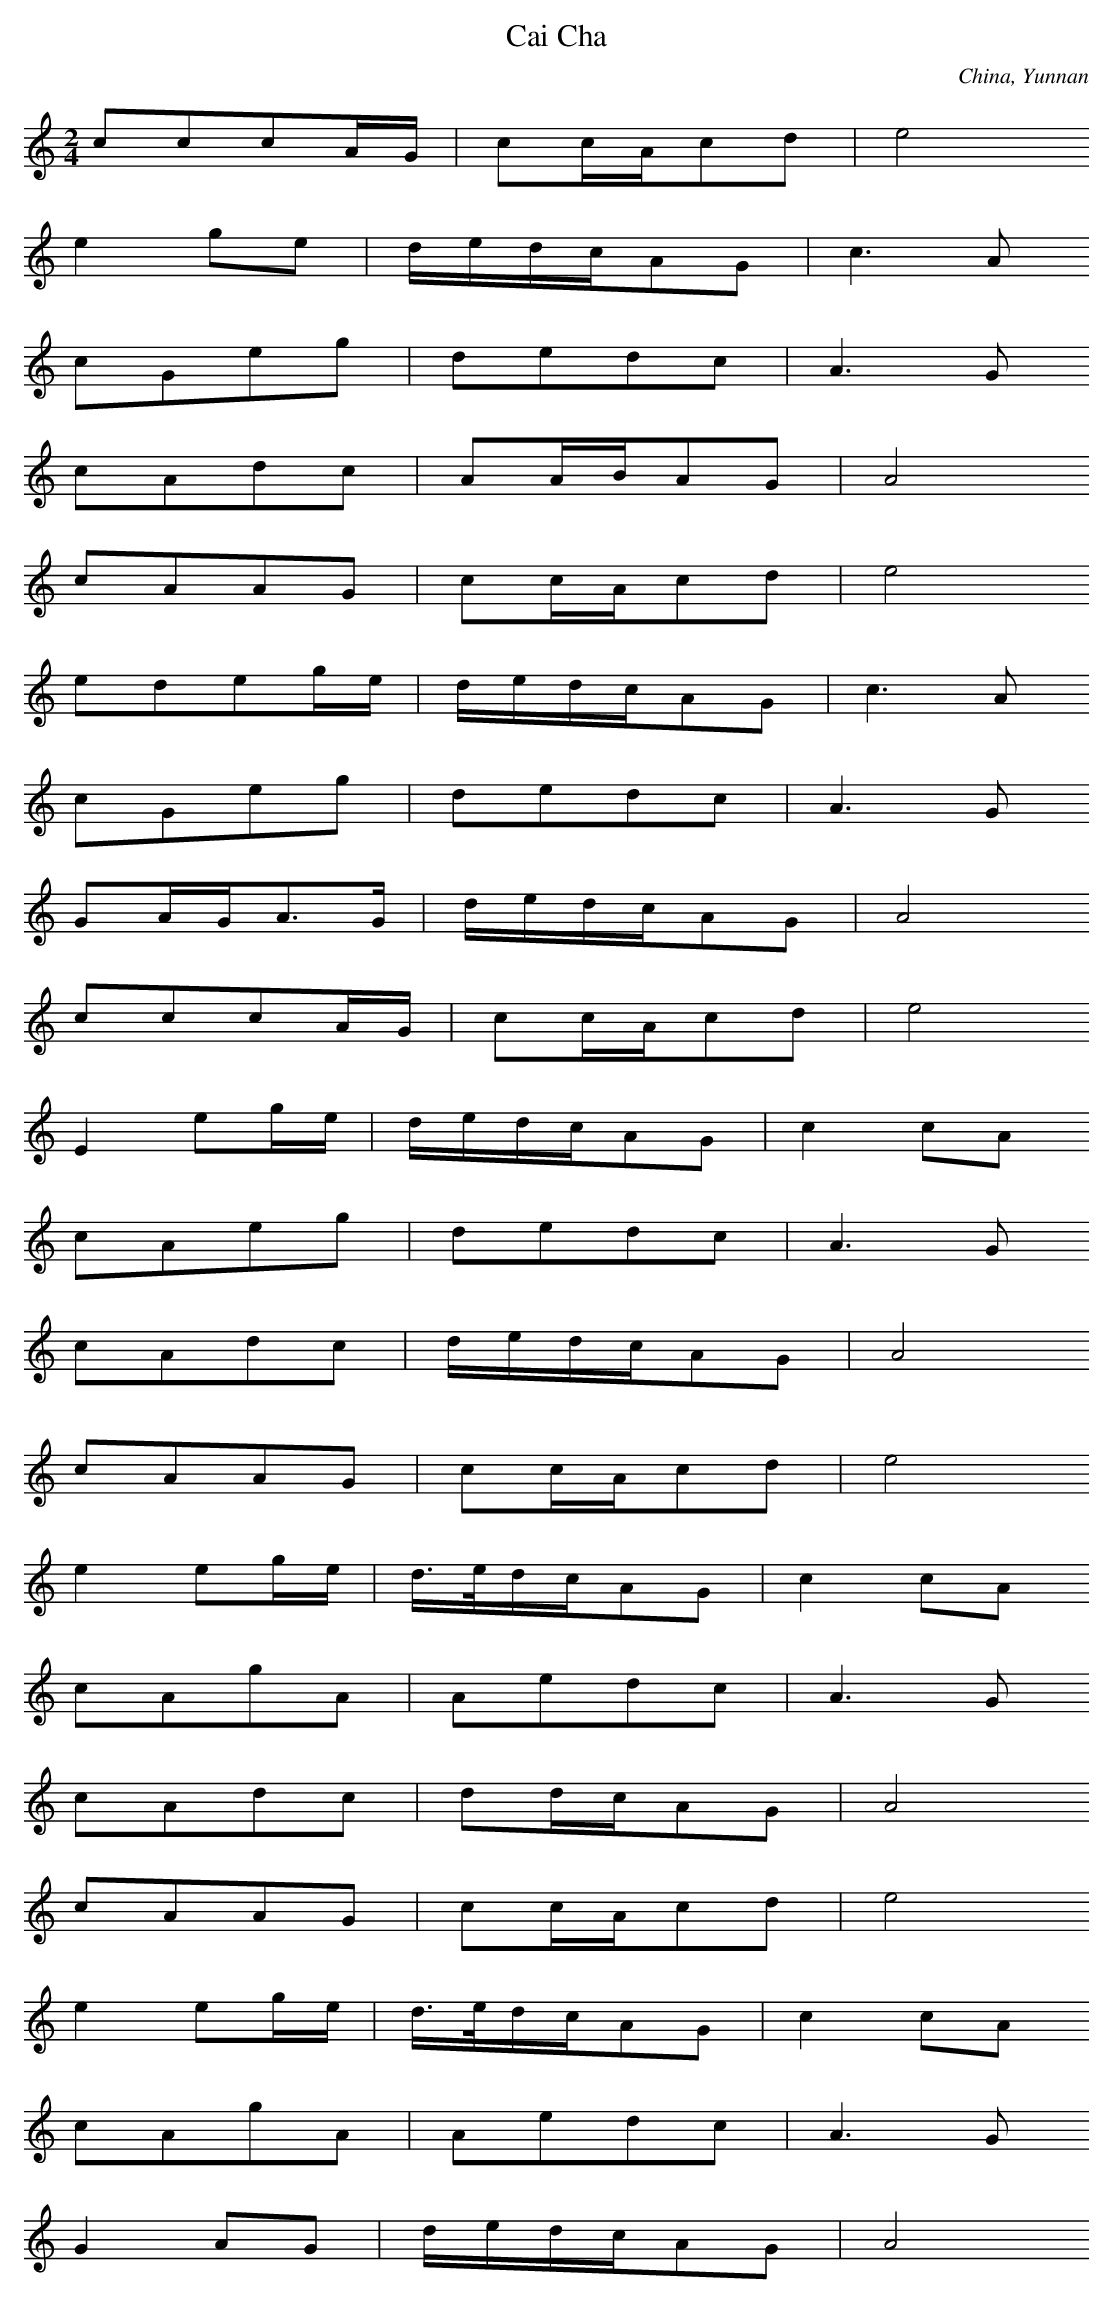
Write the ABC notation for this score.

X:1
T: Cai Cha
O: China, Yunnan
M: 2/4
L: 1/32
K: C
c4c4c4A2G2 | c4c2A2c4d4 | e16
e8g4e4 | d2e2d2c2A4G4 | c12A4
c4G4e4g4 | d4e4d4c4 | A12G4
c4A4d4c4 | A4A2B2A4G4 | A16
c4A4A4G4 | c4c2A2c4d4 | e16
e4d4e4g2e2 | d2e2d2c2A4G4 | c12A4
c4G4e4g4 | d4e4d4c4 | A12G4
G4A2G2A6G2 | d2e2d2c2A4G4 | A16
c4c4c4A2G2 | c4c2A2c4d4 | e16
E8e4g2e2 | d2e2d2c2A4G4 | c8c4A4
c4A4e4g4 | d4e4d4c4 | A12G4
c4A4d4c4 | d2e2d2c2A4G4 | A16
c4A4A4G4 | c4c2A2c4d4 | e16
e8e4g2e2 | d3ed2c2A4G4 | c8c4A4
c4A4g4A4 | A4e4d4c4 | A12G4
c4A4d4c4 | d4d2c2A4G4 | A16
c4A4A4G4 | c4c2A2c4d4 | e16
e8e4g2e2 | d3ed2c2A4G4 | c8c4A4
c4A4g4A4 | A4e4d4c4 | A12G4
G8A4G4 | d2e2d2c2A4G4 | A16
